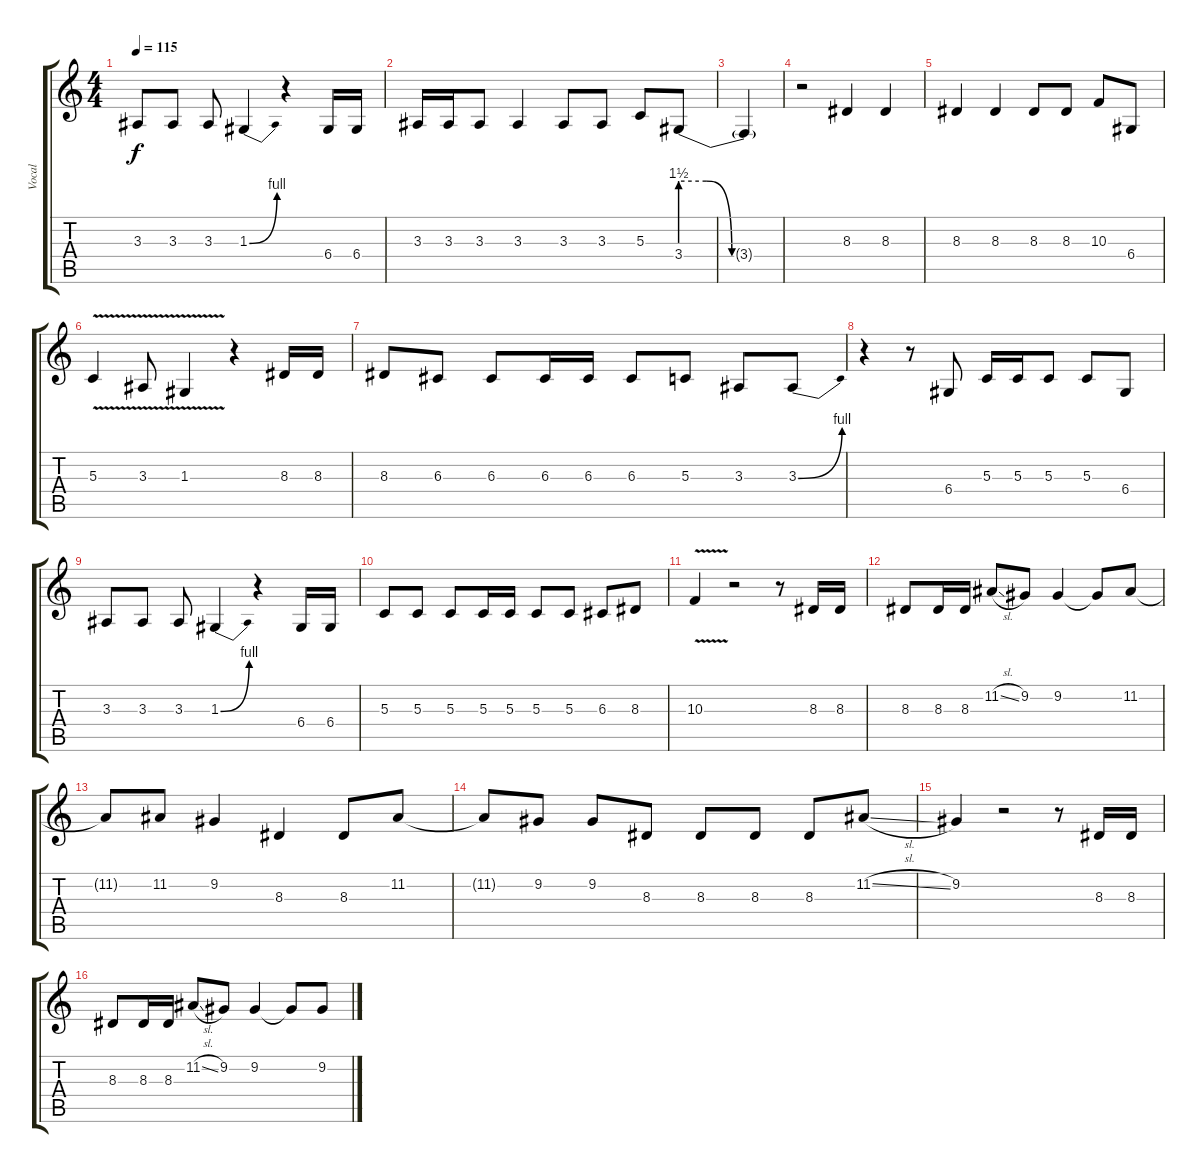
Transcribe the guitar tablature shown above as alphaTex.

\track ("Vocal" "Vocal") {instrument lead1square}
\staff {score tabs}
\tuning (E4 B3 G3 D3 A2 E2) {hide}
\ts (4 4)
\tempo 115
\clef g2
\ks c
3.3.8{dy f} 3.3.8 3.3.8 1.3{be (bend 0 0 60 4)}.4 r.4 6.4.16 6.4.16 |
3.3.16 3.3.16 3.3.8 3.3.4 3.3.8 3.3.8 5.3.8 3.4{be (custom 0 6 15 6 30 0 60 0)}.8 |
3.4{t}.4 |
r.2 8.3.4 8.3.4 |
8.3.4 8.3.4 8.3.8 8.3.8 10.3.8 6.4.8 |
5.3{v}.4 3.3{v}.8 1.3{v}.4 r.4 8.3.16 8.3.16 |
8.3.8 6.3.8 6.3.8 6.3.16 6.3.16 6.3.8 5.3.8 3.3.8 3.3{be (bend 0 0 60 4)}.8 |
r.4 r.8 6.4.8 5.3.16 5.3.16 5.3.8 5.3.8 6.4.8 |
3.3.8 3.3.8 3.3.8 1.3{be (bend 0 0 60 4)}.4 r.4 6.4.16 6.4.16 |
5.3.8 5.3.8 5.3.8 5.3.16 5.3.16 5.3.8 5.3.8 6.3.8 8.3.8 |
10.3{v}.4 r.2 r.8 8.3.16 8.3.16 |
8.3.8 8.3.16 8.3.16 11.2{sl}.8 9.2.8 9.2.4 9.2{t}.8 11.2.8 |
11.2{t}.8 11.2.8 9.2.4 8.3.4 8.3.8 11.2.8 |
11.2{t}.8 9.2.8 9.2.8 8.3.8 8.3.8 8.3.8 8.3.8 11.2{sl}.8 |
9.2.4 r.2 r.8 8.3.16 8.3.16 |
8.3.8 8.3.16 8.3.16 11.2{sl}.8 9.2.8 9.2.4 9.2{t}.8 9.2.8
